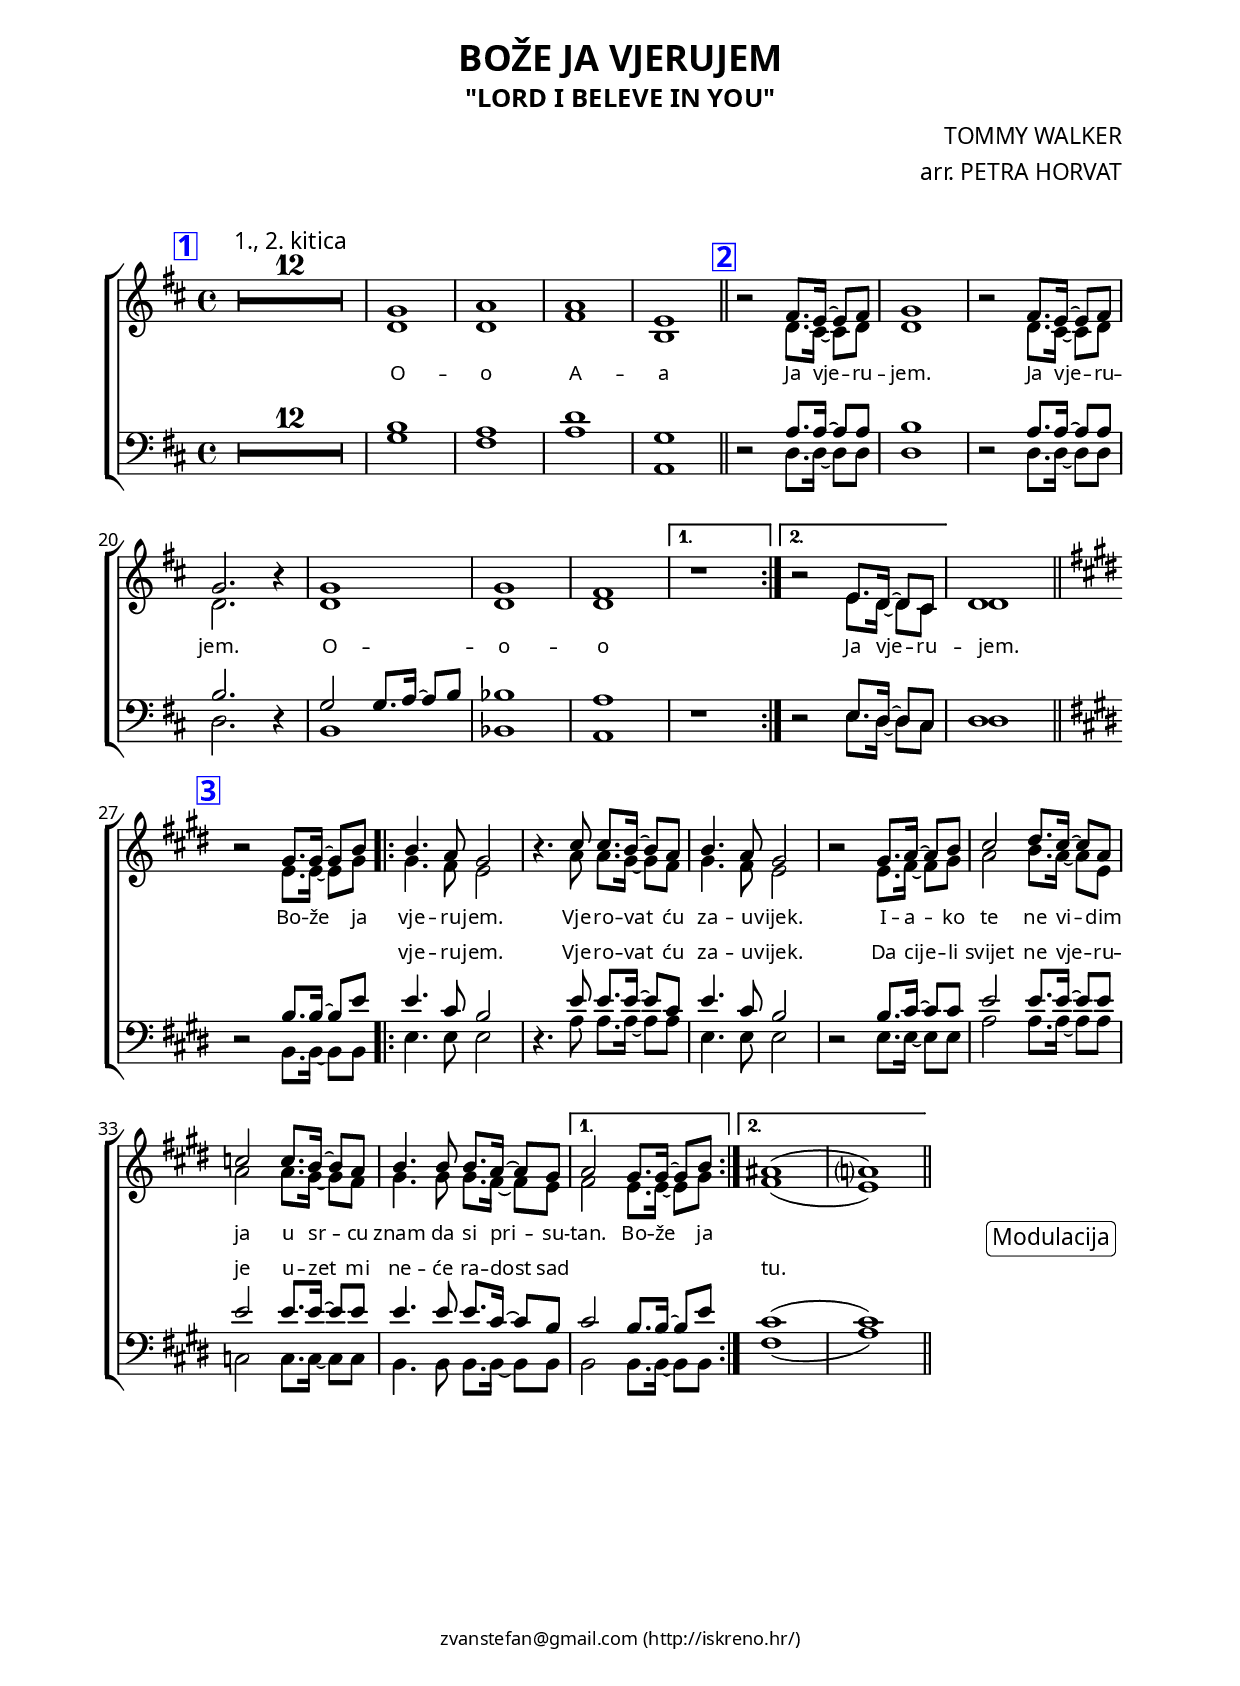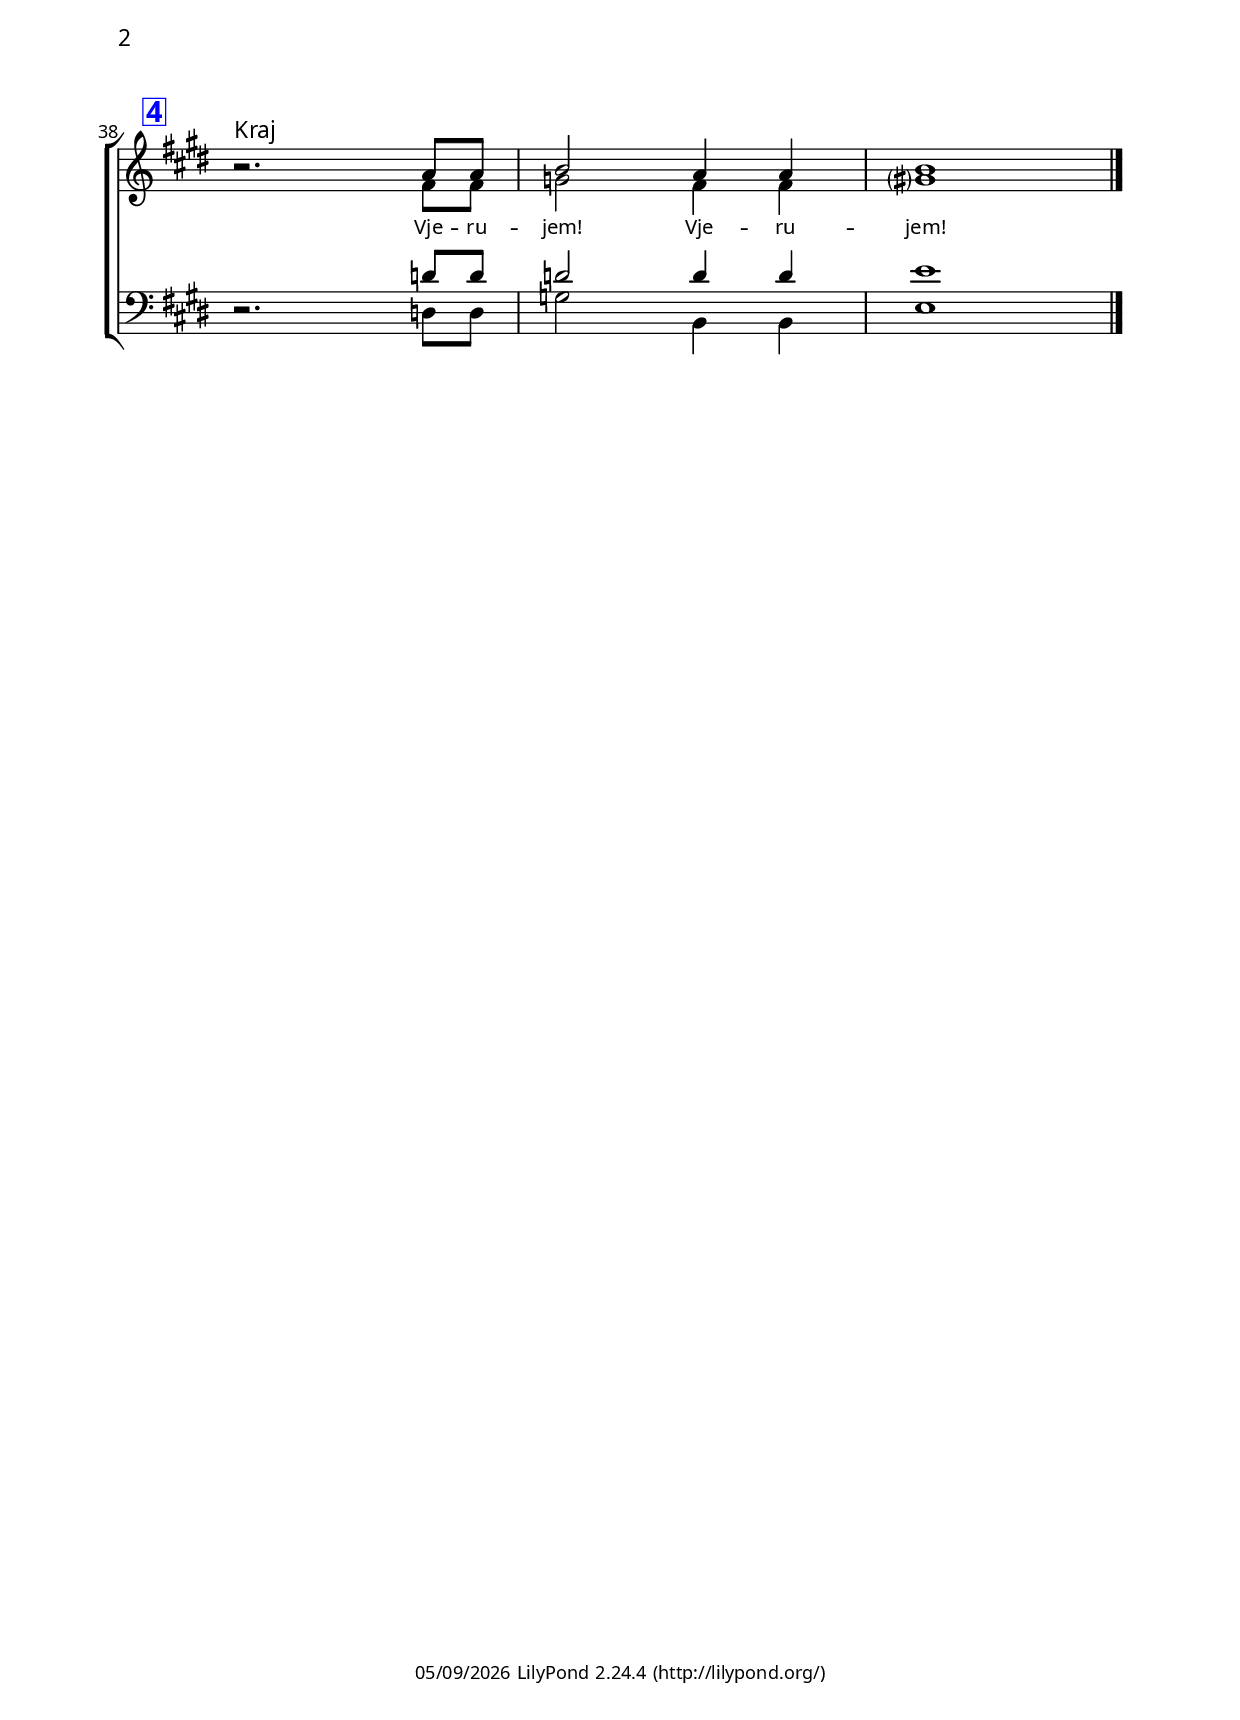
\version "2.14.2"

\include "deutsch.ly"

\header {
  title = "BOŽE JA VJERUJEM"
  subtitle = "\"LORD I BELEVE IN YOU\""
  composer = "TOMMY WALKER"
  arranger = "arr. PETRA HORVAT"
}

\include "../config.ly"

global = { 
  #(set-accidental-style 'modern-voice-cautionary 'Score)
  \compressFullBarRests
}

sopran = \relative c' {
  \key d \major
  
  \mark \default
  
  \override MultiMeasureRest #'staff-position = #0
  R1*12^\markup { \sans "1., 2. kitica" } |
  g'1 |
  a1 |
  a1 |
  e1 | \bar "||"
  
  \mark \default
  \repeat volta 2 {
    r2 fis8. e16 ~ e8 fis |
    g1 |
    r2 fis8. e16 ~ e8 fis |
    g2. r4 |
    g1 |
    g1 |
    fis1 |
  }
  \alternative {
    { r1 |
    }
    { r2 e8. d16 ~ d8 cis |
    }
  }
  d1
  \bar "||"
  %\break
}
sopranDva = \relative c' {
  
  %\once \override Score.RehearsalMark #'break-visibility =
  \once \override Score.RehearsalMark #'outside-staff-priority = #1
  \once \override Score.RehearsalMark #'Y-offset = #-2
  \mark \default
  \key es \major
  r2 g'8. g16 ~ g8 b |
  \repeat volta 2 {
    b4. as8 g2 |
    r4. c8 c8. b16 ~ b8 as |
    b4. as8 g2 |
    r2 g8. as16 ~ as8 b |
    c2 d8. c16 ~ c8 as |
    ces2 ces8. b16 ~ b8 as |
    b4. b8 b8. as16 ~ as8 g |
  }
  \alternative {
    { as2 g8. g16 ~ g8 b |
    }
    { a1 ( |
      as1 ) |
      %                        \key e \major
      %			r2 gis8. gis16 ~ gis8 h |
    }
  }
  \bar "||"
  \cadenzaOn 
  \stopStaff 
  \once \override TextScript #'extra-offset = #'( 4 . -11 )
  | s1*0^\markup { \rounded-box { \sans "Modulacija" } }
  \repeat unfold 3 {
    s1 
    \bar ""
  }
  
  
  \break
  \startStaff
  \cadenzaOff
  \once \override Staff.KeySignature #'break-visibility = #end-of-line-invisible
  \once \override Staff.Clef #'break-visibility = #end-of-line-invisible
}
sopranTri = \relative c' {
  \override Score.RehearsalMark #'break-align-symbols = #'(clef)
  \mark \default
  r2.^\markup { \sans "Kraj" } a'8 a |
  h2 a4 a |
  h1 | \bar "|."
}

alt = \relative c' {
  \key d \major
  
  s1*12 |
  d1 |
  d1 |
  fis1 |
  h,1 |
  
  r2 d8. cis16 ~ cis8 d |
  d1 |
  r2 d8. cis16 ~ cis8 d |
  d2. r4 |
  d1 |
  d1 |
  d1 |
  r1 |
  
  r2 e8. d16 ~ d8 cis |
  d1 |
}
altDva = \relative c' {
  %drugi dio
  \key es \major
  r2 es8. es16 ~ es8 g |
  g4. f8 es2 |
  r4. as8 as8. g16 ~ g8 f |
  g4. f8 es2 |
  r2 es8. f16 ~ f8 g |
  as2 b8. as16 ~ as8 es |
  as2 as8. g16 ~ g8 f |
  g4. g8 g8. f16 ~ f8 es |
  f2 es8. es16 ~ es8 g |
  
  f1 ( |
  es1 ) |
  %                \key e \major
  %		r2 e8. e16 ~ e8 gis |
  \repeat unfold 3 {
    s1
  }
}
altTri = \relative c' {
  r2. fis8 fis |
  g2 fis4 fis |
  gis1 |
}

tenor = \relative c' {
  \key d \major
  \override MultiMeasureRest #'staff-position = #0
  R1*12 |
  h1 |
  a1 |
  d1 |
  g,1 |
  
  r2 a8. a16 ~ a8 a |
  h1 |
  r2 a8. a16 ~ a8 a |
  h2. r4 |
  g2 g8. a16 ~ a8 h |
  b1 |
  a1 |
  r1 |
  
  r2 e8. d16 ~ d8 cis |
  d1 |
}
tenorDva = \relative c' {
  %drugi dio
  \key es \major
  r2 b8. b16 ~ b8 es |
  es4. c8 b2 |
  r4. es8 es8. es16 ~ es8 c |
  es4. c8 b2 |
  r2 b8. c16 ~ c8 c |
  es2 es8. es16 ~ es8 es |
  es2 es8. es16 ~ es8 es |
  es4. es8 es8. c16 ~ c8 b |
  c2 b8. b16 ~ b8 es |
  
  c1 ( |
  c1 ) |
  %                \key e \major
  %		r2 h8. h16 ~ h8 e |
}
tenorTri = \relative c' {
  \repeat unfold 3 { s1 }
  r2. d8 d |
  d2 d4 d |
  e1 |
}

bas = \relative c {
  \key d \major
  
  s1*12
  g'1 |
  fis1 |
  a1 |
  a,1 |
  
  
  r2 d8. d16 ~ d8 d |
  d1 |
  r2 d8. d16 ~ d8 d |
  d2. r4 |
  h1 |
  b1 |
  a1 |
  r1 |
  
  r2 e'8. d16 ~ d8 cis |
  d1 |
}
basDva = \relative c {
  %drugi dio
  \key es \major
  r2 b8. b16 ~ b8 b |
  es4. es8 es2 |
  r4. as8 as8. as16 ~ as8 as |
  es4. es8 es2 |
  r2 es8. es16 ~ es8 es |
  as2 as8. as16 ~ as8 as |
  ces,2 ces8. ces16 ~ ces8 ces |
  b4. b8 b8. b16 ~ b8 b |
  b2 b8. b16 ~ b8 b |
  
  f'1 ( |
  as1 ) |
  \cadenzaOn 
  \stopStaff
  %                \key e \major
  %		r2 h8. h16 ~ h8 h |
  \repeat unfold 3 { s1 }
  \startStaff
  \cadenzaOff
  \once \override Staff.KeySignature #'break-visibility = #end-of-line-invisible
  \once \override Staff.Clef #'break-visibility = #end-of-line-invisible
}
basTri = \relative c {
  r2. d8 d |
  g2 h,4 h |
  e1 |
}

altWords = \lyricmode {
  O -- o A -- a
  Ja vje -- ru -- jem. Ja vje -- ru -- jem. O -- o -- o
  Ja vje -- ru -- jem.
  Bo -- že ja vje -- ru -- jem.
  Vje -- ro -- vat ću za -- u -- vijek.
  I -- a -- ko te ne vi -- dim ja u sr -- cu znam da si pri -- su -- tan. Bo -- že ja
  \skip8 
  Vje -- ru -- jem! Vje -- ru -- jem!
}

tenorWords = \lyricmode {
  \repeat unfold 25 \skip8
  vje -- ru -- jem.
  Vje -- ro -- vat ću za -- u -- vijek.
  Da cije -- li svijet ne vje -- ru -- je
  u -- zet mi ne -- će ra -- dost sad
  \repeat unfold 4 \skip8
  tu.
}

#(define (rest-score r)
   (let ((score 0)
         (yoff (ly:grob-property-data r 'Y-offset))
         (sp (ly:grob-property-data r 'staff-position)))
     (if (number? yoff)
         (set! score (+ score 2))
         (if (eq? yoff 'calculation-in-progress)
             (set! score (- score 3))))
     (and (number? sp)
          (<= 0 2 sp)
          (set! score (+ score 2))
          (set! score (- score (abs (- 1 sp)))))
     score))

#(define (merge-rests-on-positioning grob)
   (let* ((can-merge #f)
          (elts (ly:grob-object grob 'elements))
          (num-elts (and (ly:grob-array? elts)
                         (ly:grob-array-length elts)))
          (two-voice? (= num-elts 2)))
     (if two-voice?
         (let* ((v1-grob (ly:grob-array-ref elts 0))
                (v2-grob (ly:grob-array-ref elts 1))
                (v1-rest (ly:grob-object v1-grob 'rest))
                (v2-rest (ly:grob-object v2-grob 'rest)))
           (and
            (ly:grob? v1-rest)
            (ly:grob? v2-rest)	     	   
            (let* ((v1-duration-log (ly:grob-property v1-rest 'duration-log))
                   (v2-duration-log (ly:grob-property v2-rest 'duration-log))
                   (v1-dot (ly:grob-object v1-rest 'dot))
                   (v2-dot (ly:grob-object v2-rest 'dot))
                   (v1-dot-count (and (ly:grob? v1-dot)
                                      (ly:grob-property v1-dot 'dot-count -1)))
                   (v2-dot-count (and (ly:grob? v2-dot)
                                      (ly:grob-property v2-dot 'dot-count -1))))
              (set! can-merge
                    (and 
                     (number? v1-duration-log)
                     (number? v2-duration-log)
                     (= v1-duration-log v2-duration-log)
                     (eq? v1-dot-count v2-dot-count)))
              (if can-merge
                  ;; keep the rest that looks best:
                  (let* ((keep-v1? (>= (rest-score v1-rest)
                                       (rest-score v2-rest)))
                         (rest-to-keep (if keep-v1? v1-rest v2-rest))
                         (dot-to-kill (if keep-v1? v2-dot v1-dot)))
                    ;; uncomment if you're curious of which rest was chosen:
                    ;;(ly:grob-set-property! v1-rest 'color green)
                    ;;(ly:grob-set-property! v2-rest 'color blue)
                    (ly:grob-suicide! (if keep-v1? v2-rest v1-rest))
                    (if (ly:grob? dot-to-kill)
                        (ly:grob-suicide! dot-to-kill))
                    (ly:grob-set-property! rest-to-keep 'direction 0)
                    (ly:rest::y-offset-callback rest-to-keep)))))))
     (if can-merge
         #t
         (ly:rest-collision::calc-positioning-done grob))))

\score {
  \new ChoirStaff <<
    \new Staff = women <<
      \new Voice = "sopranos" { \voiceOne << \global \sopran >> << \transpose es e \sopranDva >> \sopranTri }
      \new Voice = "altos" { \voiceTwo << \global \alt >> << \transpose es e \altDva >> \altTri }
    >>
    %    \new Lyrics \with { alignAboveContext = women } \lyricsto sopranos \sopWords
    \new Lyrics \with { alignBelowContext = women } \lyricsto altos \altWords
    % we could remove the line about this with the line below, since we want
    % the alto lyrics to be below the alto Voice anyway.
    % \new Lyrics \lyricsto altos \altoWords
    
    \new Staff = men <<
      \clef bass
      \new Voice = "tenors" { \voiceOne << \global \tenor >> << \transpose es e \tenorDva >> \tenorTri }
      \new Voice = "basses" { \voiceTwo << \global \bas >> << \transpose es e \basDva >> \basTri }
    >>
    \new Lyrics \with { alignAboveContext = men } \lyricsto tenors \tenorWords
    %    \new Lyrics \with { alignBelowContext = men } \lyricsto basses \bassWords
    % again, we could replace the line above this with the line below.
    % \new Lyrics \lyricsto basses \bassWords
  >>
  \layout {
    \context {
      % a little smaller so lyrics
      % can be closer to the staff
      \Staff
      \override RestCollision #'positioning-done = #merge-rests-on-positioning
      \override VerticalAxisGroup #'minimum-Y-extent = #'(-3 . 3)
    }
  }
  \midi {}
}
